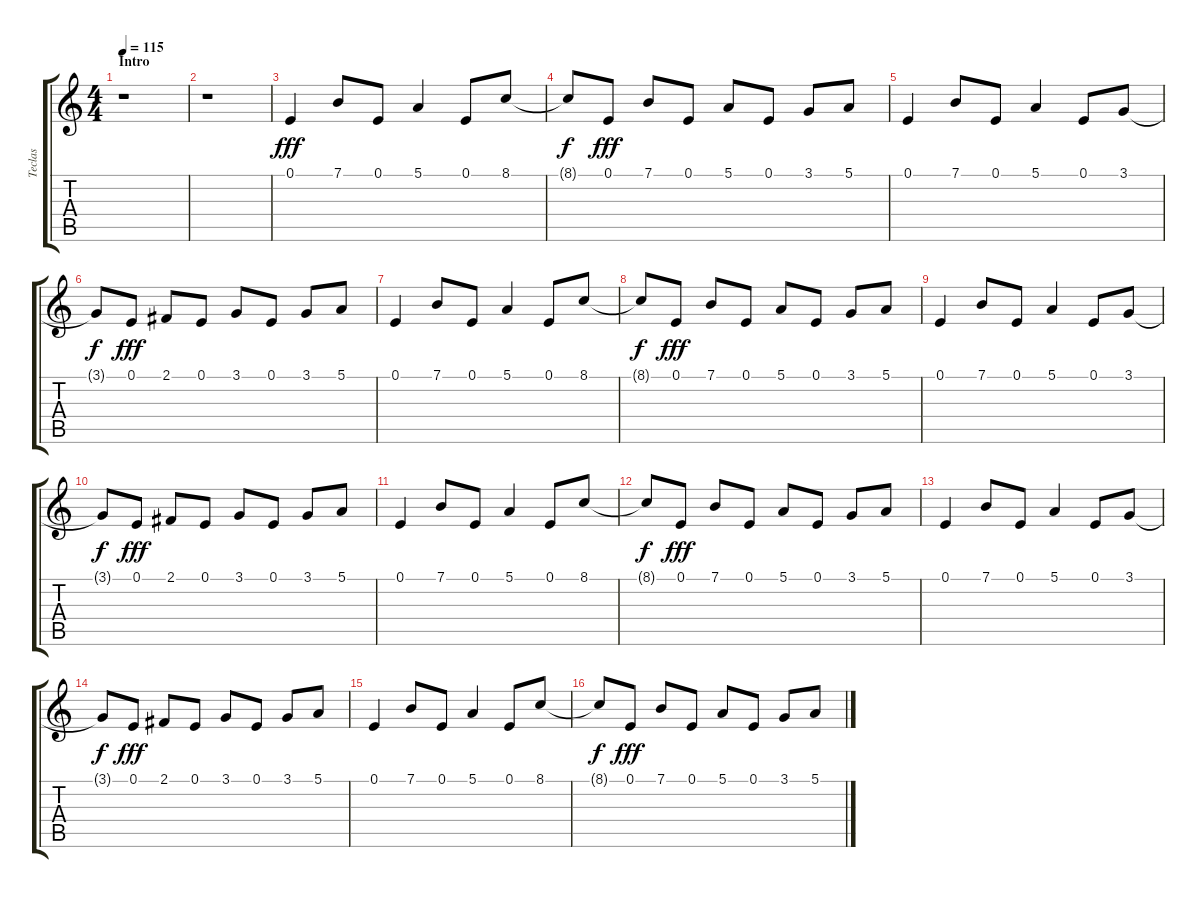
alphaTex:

\track ("Teclas" "Teclas") {instrument drawbarorgan}
\staff {score tabs}
\tuning (E4 B3 G3 D3 A2 E2) {hide}
\ts (4 4)
\section ("" "Intro")
\tempo 115
\clef g2
\ks c
r.1{dy fff instrument drawbarorgan} |
r.1 |
0.1.4 7.1.8 0.1.8 5.1.4 0.1.8 8.1.8 |
8.1{t}.8{dy f} 0.1.8{dy fff} 7.1.8 0.1.8 5.1.8 0.1.8 3.1.8 5.1.8 |
0.1.4 7.1.8 0.1.8 5.1.4 0.1.8 3.1.8 |
3.1{t}.8{dy f} 0.1.8{dy fff} 2.1.8 0.1.8 3.1.8 0.1.8 3.1.8 5.1.8 |
0.1.4 7.1.8 0.1.8 5.1.4 0.1.8 8.1.8 |
8.1{t}.8{dy f} 0.1.8{dy fff} 7.1.8 0.1.8 5.1.8 0.1.8 3.1.8 5.1.8 |
0.1.4 7.1.8 0.1.8 5.1.4 0.1.8 3.1.8 |
3.1{t}.8{dy f} 0.1.8{dy fff} 2.1.8 0.1.8 3.1.8 0.1.8 3.1.8 5.1.8 |
0.1.4 7.1.8 0.1.8 5.1.4 0.1.8 8.1.8 |
8.1{t}.8{dy f} 0.1.8{dy fff} 7.1.8 0.1.8 5.1.8 0.1.8 3.1.8 5.1.8 |
0.1.4 7.1.8 0.1.8 5.1.4 0.1.8 3.1.8 |
3.1{t}.8{dy f} 0.1.8{dy fff} 2.1.8 0.1.8 3.1.8 0.1.8 3.1.8 5.1.8 |
0.1.4 7.1.8 0.1.8 5.1.4 0.1.8 8.1.8 |
8.1{t}.8{dy f} 0.1.8{dy fff} 7.1.8 0.1.8 5.1.8 0.1.8 3.1.8 5.1.8
